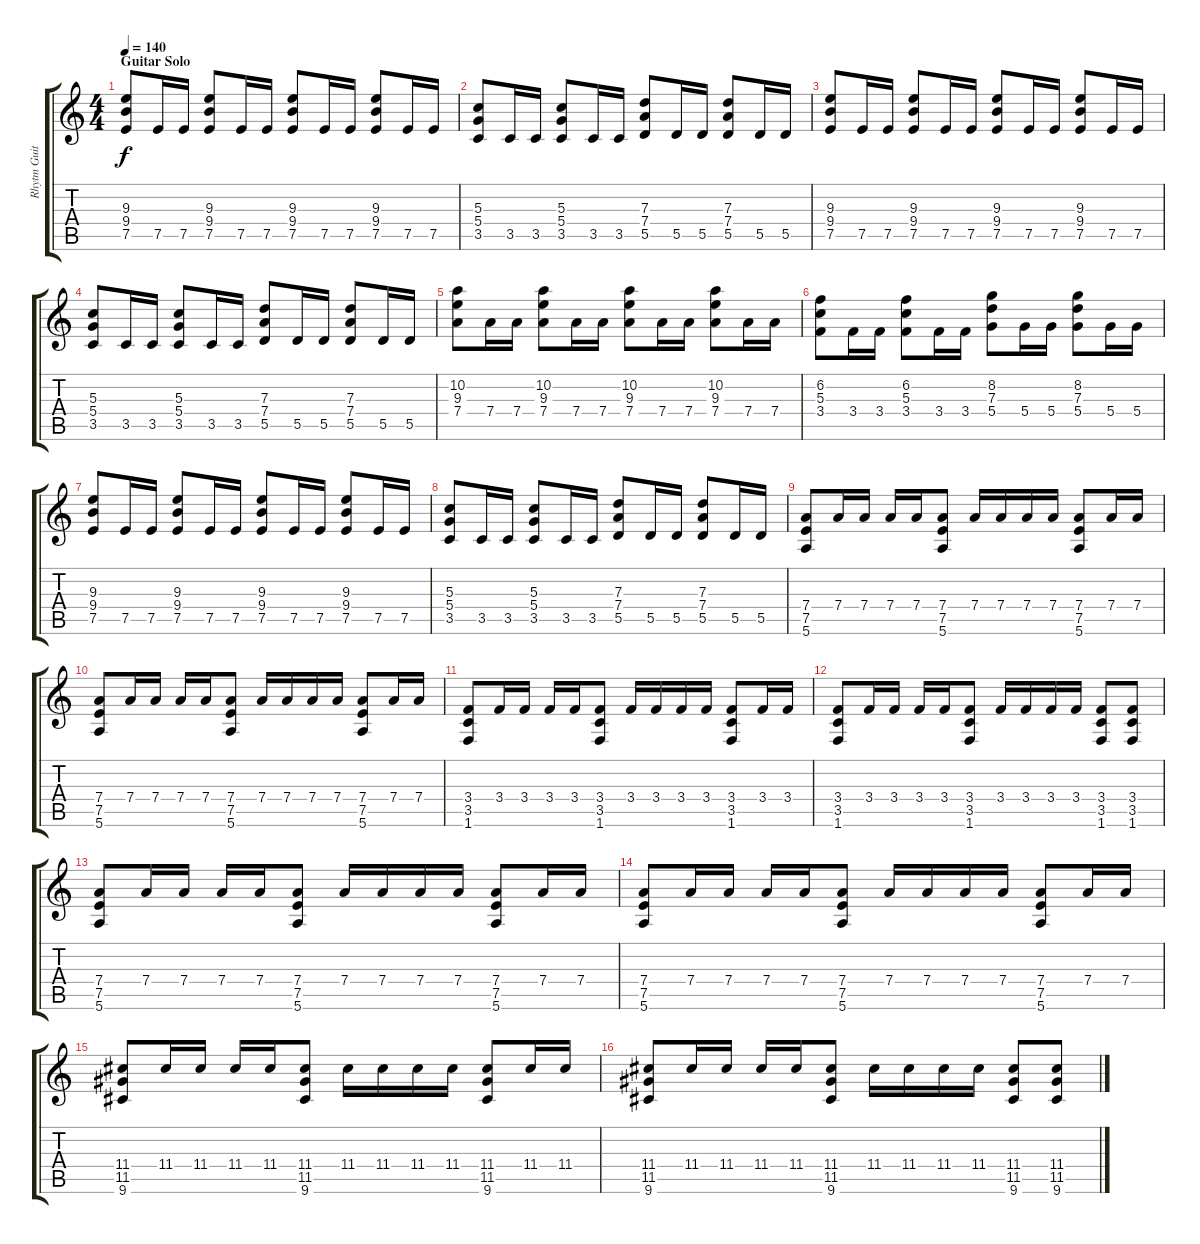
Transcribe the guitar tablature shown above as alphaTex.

\track ("Rhytm Guitar" "Rhytm Guit") {instrument distortionguitar}
\staff {score tabs}
\tuning (E4 B3 G3 D3 A2 E2) {hide}
\ts (4 4)
\section ("" "Guitar Solo")
\tempo 140
\clef g2
\ks c
(9.3 9.4 7.5).8{dy f} 7.5.16 7.5.16 (9.3 9.4 7.5).8 7.5.16 7.5.16 (9.3 9.4 7.5).8 7.5.16 7.5.16 (9.3 9.4 7.5).8 7.5.16 7.5.16 |
(5.3 5.4 3.5).8 3.5.16 3.5.16 (5.3 5.4 3.5).8 3.5.16 3.5.16 (7.3 7.4 5.5).8 5.5.16 5.5.16 (7.3 7.4 5.5).8 5.5.16 5.5.16 |
(9.3 9.4 7.5).8 7.5.16 7.5.16 (9.3 9.4 7.5).8 7.5.16 7.5.16 (9.3 9.4 7.5).8 7.5.16 7.5.16 (9.3 9.4 7.5).8 7.5.16 7.5.16 |
(5.3 5.4 3.5).8 3.5.16 3.5.16 (5.3 5.4 3.5).8 3.5.16 3.5.16 (7.3 7.4 5.5).8 5.5.16 5.5.16 (7.3 7.4 5.5).8 5.5.16 5.5.16 |
(10.2 9.3 7.4).8 7.4.16 7.4.16 (10.2 9.3 7.4).8 7.4.16 7.4.16 (10.2 9.3 7.4).8 7.4.16 7.4.16 (10.2 9.3 7.4).8 7.4.16 7.4.16 |
(6.2 5.3 3.4).8 3.4.16 3.4.16 (6.2 5.3 3.4).8 3.4.16 3.4.16 (8.2 7.3 5.4).8 5.4.16 5.4.16 (8.2 7.3 5.4).8 5.4.16 5.4.16 |
(9.3 9.4 7.5).8 7.5.16 7.5.16 (9.3 9.4 7.5).8 7.5.16 7.5.16 (9.3 9.4 7.5).8 7.5.16 7.5.16 (9.3 9.4 7.5).8 7.5.16 7.5.16 |
(5.3 5.4 3.5).8 3.5.16 3.5.16 (5.3 5.4 3.5).8 3.5.16 3.5.16 (7.3 7.4 5.5).8 5.5.16 5.5.16 (7.3 7.4 5.5).8 5.5.16 5.5.16 |
(7.4 7.5 5.6).8 7.4.16 7.4.16 7.4.16 7.4.16 (7.4 7.5 5.6).8 7.4.16 7.4.16 7.4.16 7.4.16 (7.4 7.5 5.6).8 7.4.16 7.4.16 |
(7.4 7.5 5.6).8 7.4.16 7.4.16 7.4.16 7.4.16 (7.4 7.5 5.6).8 7.4.16 7.4.16 7.4.16 7.4.16 (7.4 7.5 5.6).8 7.4.16 7.4.16 |
(3.4 3.5 1.6).8 3.4.16 3.4.16 3.4.16 3.4.16 (3.4 3.5 1.6).8 3.4.16 3.4.16 3.4.16 3.4.16 (3.4 3.5 1.6).8 3.4.16 3.4.16 |
(3.4 3.5 1.6).8 3.4.16 3.4.16 3.4.16 3.4.16 (3.4 3.5 1.6).8 3.4.16 3.4.16 3.4.16 3.4.16 (3.4 3.5 1.6).8 (3.4 3.5 1.6).8 |
(7.4 7.5 5.6).8 7.4.16 7.4.16 7.4.16 7.4.16 (7.4 7.5 5.6).8 7.4.16 7.4.16 7.4.16 7.4.16 (7.4 7.5 5.6).8 7.4.16 7.4.16 |
(7.4 7.5 5.6).8 7.4.16 7.4.16 7.4.16 7.4.16 (7.4 7.5 5.6).8 7.4.16 7.4.16 7.4.16 7.4.16 (7.4 7.5 5.6).8 7.4.16 7.4.16 |
(11.4 11.5 9.6).8 11.4.16 11.4.16 11.4.16 11.4.16 (11.4 11.5 9.6).8 11.4.16 11.4.16 11.4.16 11.4.16 (11.4 11.5 9.6).8 11.4.16 11.4.16 |
(11.4 11.5 9.6).8 11.4.16 11.4.16 11.4.16 11.4.16 (11.4 11.5 9.6).8 11.4.16 11.4.16 11.4.16 11.4.16 (11.4 11.5 9.6).8 (11.4 11.5 9.6).8
